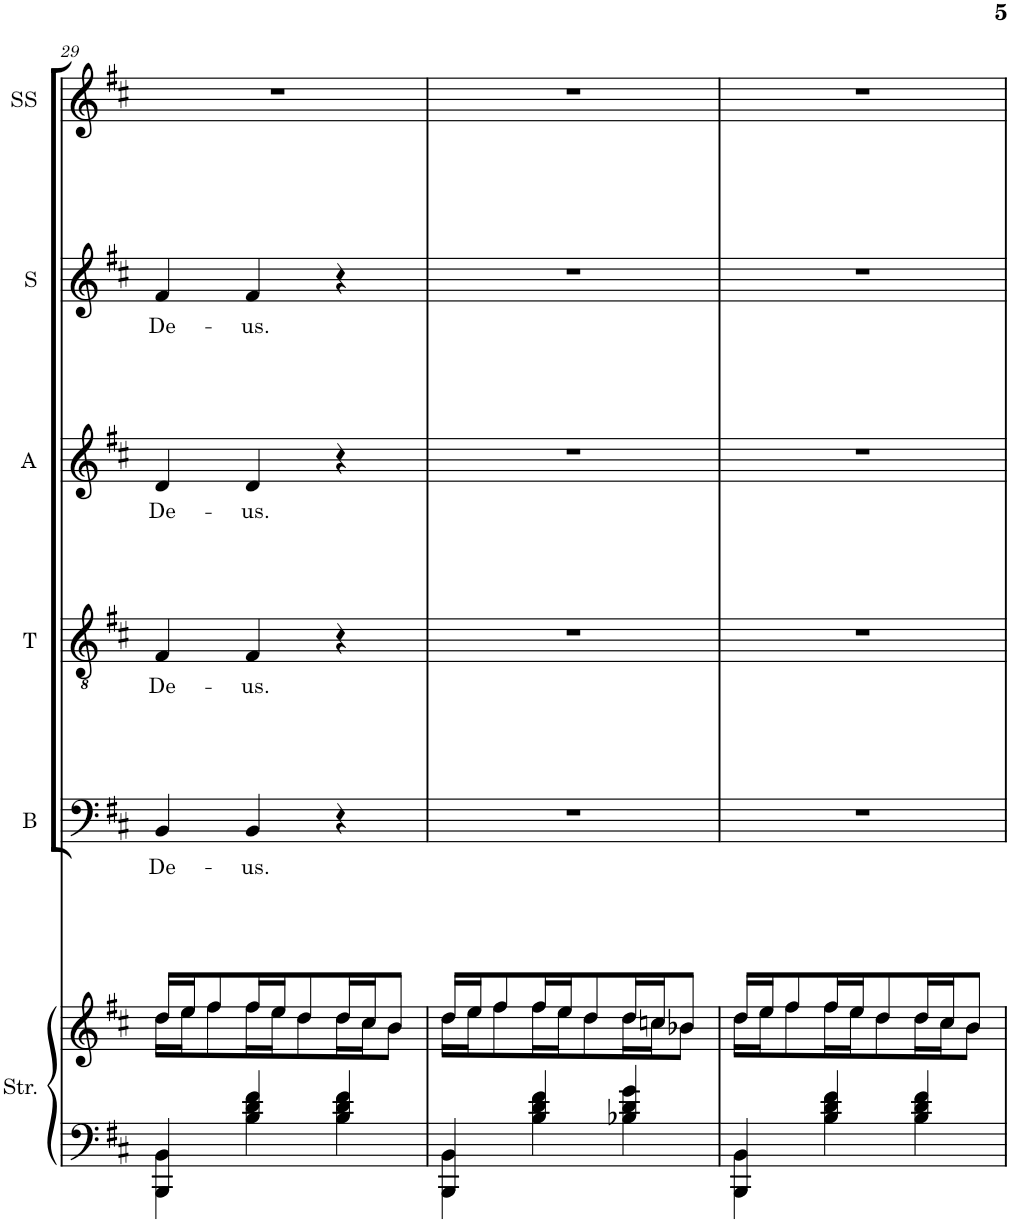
**kern	**kern	**kern	**text	**kern	**text	**kern	**text	**kern	**text	**kern
*part6	*part6	*part5	*part5	*part4	*part4	*part3	*part3	*part2	*part2	*part1
*staff7	*staff6	*staff5	*staff5	*staff4	*staff4	*staff3	*staff3	*staff2	*staff2	*staff1
*I"Strings	*	*I"Bass	*	*I"Tenor	*	*I"Alto	*	*I"Soprano	*	*I"Soprano Solo
*I'Str.	*	*I'B	*	*I'T	*	*I'A	*	*I'S	*	*I'SS
!!LO:PB:g=z
*clefF4	*clefG2	*clefF4	*	*clefGv2	*	*clefG2	*	*clefG2	*	*clefG2
*k[f#c#]	*k[f#c#]	*k[f#c#]	*	*k[f#c#]	*	*k[f#c#]	*	*k[f#c#]	*	*k[f#c#]
*D:	*D:	*D:	*	*D:	*	*D:	*	*D:	*	*D:
*M3/4	*M3/4	*M3/4	*	*M3/4	*	*M3/4	*	*M3/4	*	*M3/4
=29	=29	=29	=29	=29	=29	=29	=29	=29	=29	=29
*^	*^	*	*	*	*	*	*	*	*	*
!	!	!	!	!	!LO:LY:b	!	!LO:LY:b	!	!LO:LY:b	!	!LO:LY:b	!
4BBB/ 4BB/	4BBB\ 4BB\	16dd/LL	16dd\LL	4BB/	De-	4F#/	De-	4d/	De-	4f#/	De-	2.r
.	.	16ee/J	16ee\J	.	.	.	.	.	.	.	.	.
.	.	8ff#/	8ff#\	.	.	.	.	.	.	.	.	.
!	!	!	!	!	!LO:LY:b	!	!LO:LY:b	!	!LO:LY:b	!	!LO:LY:b	!
4B/ 4d/ 4f#/	4B\ 4d\ 4f#\	16ff#/L	16ff#\L	4BB/	-us.	4F#/	-us.	4d/	-us.	4f#/	-us.	.
.	.	16ee/J	16ee\J	.	.	.	.	.	.	.	.	.
.	.	8dd/	8dd\	.	.	.	.	.	.	.	.	.
4B/ 4d/ 4f#/	4B\ 4d\ 4f#\	16dd/L	16dd\L	4r	.	4r	.	4r	.	4r	.	.
.	.	16cc#/J	16cc#\J	.	.	.	.	.	.	.	.	.
.	.	8b/J	8b\J	.	.	.	.	.	.	.	.	.
=30	=30	=30	=30	=30	=30	=30	=30	=30	=30	=30	=30	=30
4BBB/ 4BB/	4BBB\ 4BB\	16dd/LL	16dd\LL	2.r	.	2.r	.	2.r	.	2.r	.	2.r
.	.	16ee/J	16ee\J	.	.	.	.	.	.	.	.	.
.	.	8ff#/	8ff#\	.	.	.	.	.	.	.	.	.
4B/ 4d/ 4f#/	4B\ 4d\ 4f#\	16ff#/L	16ff#\L	.	.	.	.	.	.	.	.	.
.	.	16ee/J	16ee\J	.	.	.	.	.	.	.	.	.
.	.	8dd/	8dd\	.	.	.	.	.	.	.	.	.
4B-X/ 4d/ 4g/	4B-\ 4d\ 4g\	16dd/L	16dd\L	.	.	.	.	.	.	.	.	.
.	.	16ccn/J	16cc\J	.	.	.	.	.	.	.	.	.
.	.	8b-X/J	8b-\J	.	.	.	.	.	.	.	.	.
=31	=31	=31	=31	=31	=31	=31	=31	=31	=31	=31	=31	=31
4BBB/ 4BB/	4BBB\ 4BB\	16dd/LL	16dd\LL	2.r	.	2.r	.	2.r	.	2.r	.	2.r
.	.	16ee/J	16ee\J	.	.	.	.	.	.	.	.	.
.	.	8ff#/	8ff#\	.	.	.	.	.	.	.	.	.
4B/ 4d/ 4f#/	4B\ 4d\ 4f#\	16ff#/L	16ff#\L	.	.	.	.	.	.	.	.	.
.	.	16ee/J	16ee\J	.	.	.	.	.	.	.	.	.
.	.	8dd/	8dd\	.	.	.	.	.	.	.	.	.
4B/ 4d/ 4f#/	4B\ 4d\ 4f#\	16dd/L	16dd\L	.	.	.	.	.	.	.	.	.
.	.	16cc#/J	16cc#\J	.	.	.	.	.	.	.	.	.
.	.	8b/J	8b\J	.	.	.	.	.	.	.	.	.
*v	*v	*	*	*	*	*	*	*	*	*	*	*
*	*v	*v	*	*	*	*	*	*	*	*	*
=	=	=	=	=	=	=	=	=	=	=
*-	*-	*-	*-	*-	*-	*-	*-	*-	*-	*-
